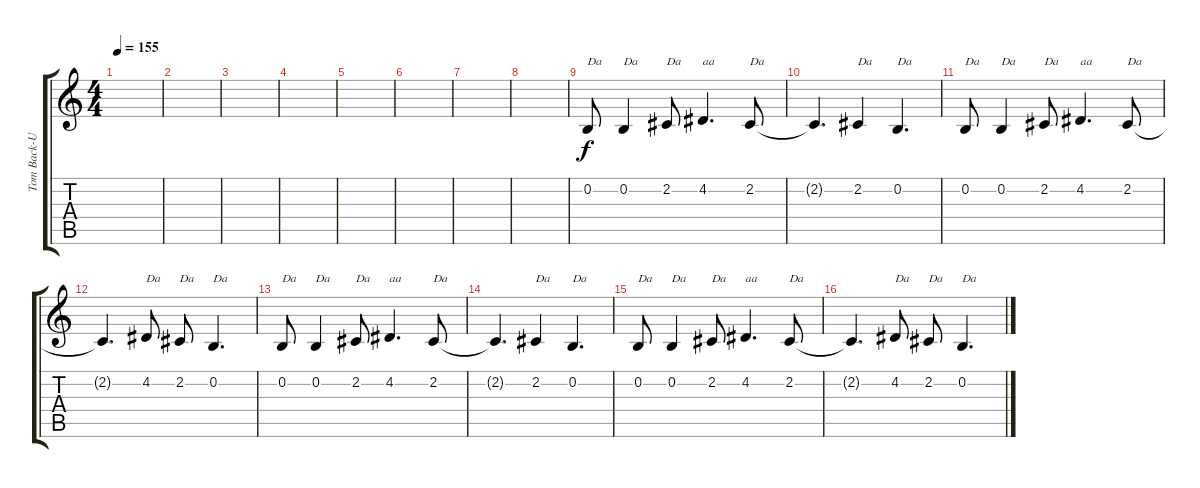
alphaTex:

\track ("Tom Back-Up Vocals" "Tom Back-U") {instrument violin}
\staff {score tabs}
\tuning (E4 B3 G3 D3 A2 E2) {hide}
\ts (4 4)
\tempo 155
\clef g2
\ks c
|
|
|
|
|
|
|
|
0.2.8{txt "Da" dy f} 0.2.4{txt "Da"} 2.2.8{txt "Da"} 4.2.4{d txt "aa"} 2.2.8{txt "Da"} |
2.2{t}.4{d} 2.2.4{txt "Da"} 0.2.4{d txt "Da"} |
0.2.8{txt "Da"} 0.2.4{txt "Da"} 2.2.8{txt "Da"} 4.2.4{d txt "aa"} 2.2.8{txt "Da"} |
2.2{t}.4{d} 4.2.8{txt "Da"} 2.2.8{txt "Da"} 0.2.4{d txt "Da"} |
0.2.8{txt "Da"} 0.2.4{txt "Da"} 2.2.8{txt "Da"} 4.2.4{d txt "aa"} 2.2.8{txt "Da"} |
2.2{t}.4{d} 2.2.4{txt "Da"} 0.2.4{d txt "Da"} |
0.2.8{txt "Da"} 0.2.4{txt "Da"} 2.2.8{txt "Da"} 4.2.4{d txt "aa"} 2.2.8{txt "Da"} |
2.2{t}.4{d} 4.2.8{txt "Da"} 2.2.8{txt "Da"} 0.2.4{d txt "Da"}
